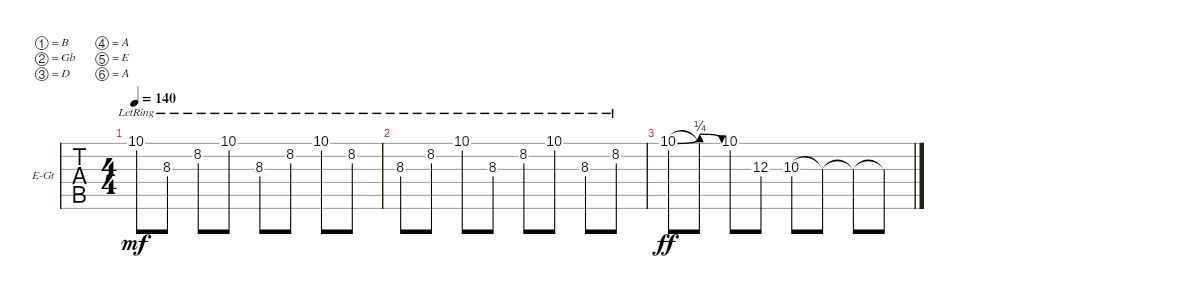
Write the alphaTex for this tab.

\bracketExtendMode groupsimilarinstruments
\firstSystemTrackNameOrientation horizontal
\otherSystemsTrackNameOrientation horizontal
\track ("Guitar 2" "E-Gt") {instrument distortionguitar}
\staff {tabs}
\tuning (B3 Gb3 D3 A2 E2 A1)
\ts (4 4)
\tempo 140
\clef g2
\ks c
10.1{lr}.8{dy mf} 8.3{lr}.8 8.2{lr}.8 10.1{lr}.8 8.3{lr}.8 8.2{lr}.8 10.1{lr}.8 8.2{lr}.8 |
8.3{lr}.8 8.2{lr}.8 10.1{lr}.8 8.3{lr}.8 8.2{lr}.8 10.1{lr}.8 8.3{lr}.8 8.2{lr}.8 |
10.1{be (bendrelease 0 0 30.599999999999998 1 30.599999999999998 1 59.4 0)}.8{dy ff} 10.1{t}.8 10.1.8 12.3.8 10.3.8 10.3{t}.8 10.3{t}.8 10.3{t}.8
